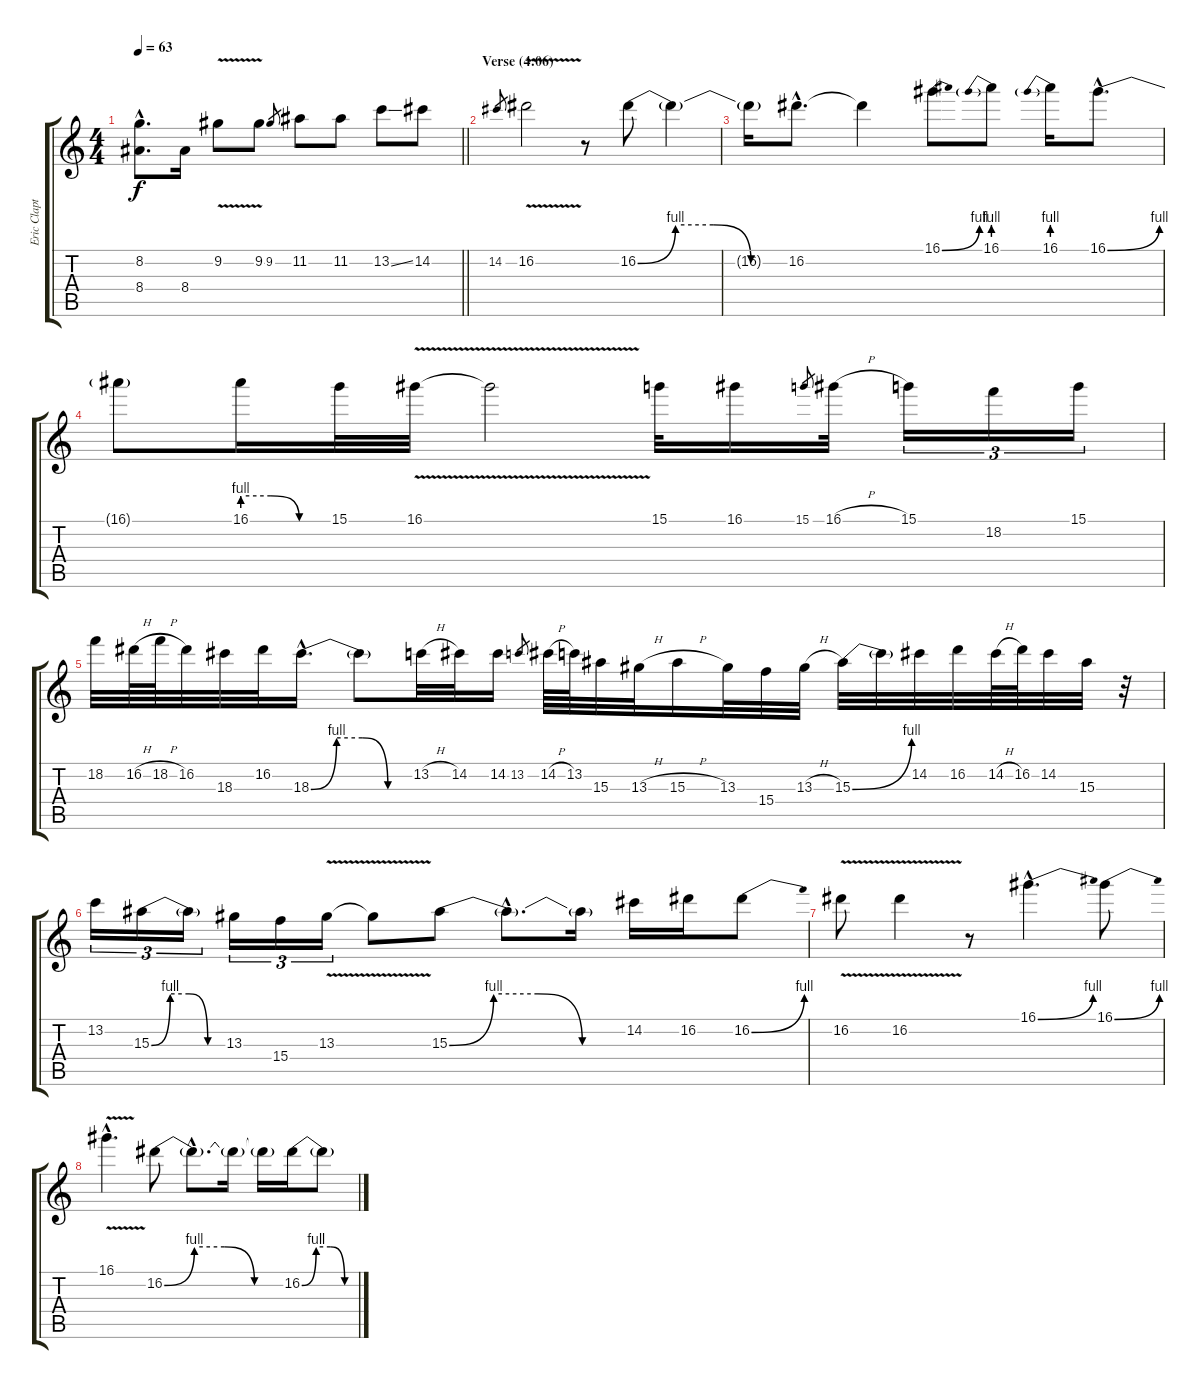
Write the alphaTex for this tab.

\track ("Eric Clapton" "Eric Clapt") {instrument overdrivenguitar}
\staff {score tabs}
\tuning (E4 B3 G3 D3 A2 E2) {hide}
\ts (4 4)
\tempo 63
\clef g2
\barLineRight lightlight
\ks c
(8.2{hac} 8.4{hac t}).8{d dy f} 8.4.16 9.2{v}.8 9.2{v}.8 9.2.8{gr} 11.2.8 11.2.8 13.2{ss}.8 14.2.8 |
\section ("" "Verse (4:06)")
14.2.8{gr} 16.2{v}.2 r.8 16.2{be (custom 0 0 15 4 30 4 45 0 60 0)}.8 16.2{t}.4 |
16.2{t}.16 16.2{hac}.8{d} 16.2{t}.4 16.1{be (bend 0 0 60 4)}.8 16.1{be (prebend 0 4 60 4)}.8 16.1{be (prebend 0 4 60 4)}.16 16.1{be (bend 0 0 60 4) hac}.8{d} |
16.1{t}.8 16.1{be (custom 0 4 20 4 40 0 60 0)}.16 15.1.32 16.1{v}.32 16.1{t}.2 15.1.32 16.1.16 15.1.8{gr} 16.1{h}.32 15.1.16{tu (3 2)} 18.2.16{tu (3 2)} 15.1.16{tu (3 2)} |
18.2.32 16.2{h}.64 18.2{h}.64 16.2.32 18.3.32 16.2.32 18.3{be (custom 0 0 15 4 30 4 45 0 60 0) hac}.16{d} 18.3{t}.8 13.2{h}.32 14.2.32 14.2.16 13.2.8{gr} 14.2{h}.64 13.2.64 15.3.32 13.3{h}.32 15.3{h}.16 13.3.32 15.4.32 13.3{h}.32 15.3{be (bend 0 0 60 4)}.32 15.3{t}.32 14.2.32 16.2.32 14.2{h}.64 16.2.64 14.2.32 15.3.32 r.32 |
13.2.16{tu (3 2)} 15.3{be (custom 0 0 15 4 30 4 45 0 60 0)}.16{tu (3 2)} 15.3{t}.16{tu (3 2)} 13.3.16{tu (3 2)} 15.4.16{tu (3 2)} 13.3{v}.16{tu (3 2)} 13.3{t}.8 15.3{be (custom 0 0 15 4 30 4 45 0 60 0)}.8 15.3{hac t}.8{d} 15.3{t}.16 14.2.16 16.2.16 16.2{be (bend 0 0 60 4)}.8 |
16.2{v}.8 16.2{v}.4 r.8 16.1{be (bend 0 0 60 4) hac}.4{d} 16.1{be (bend 0 0 60 4)}.8 |
16.1{v hac}.4{d} 16.2{be (custom 0 0 15 4 30 4 45 0 60 0)}.8 16.2{hac t}.8{d} 16.2{t}.16 16.2{t}.16 16.2{be (custom 0 0 15 4 30 4 45 0 60 0)}.16 16.2{t}.8
